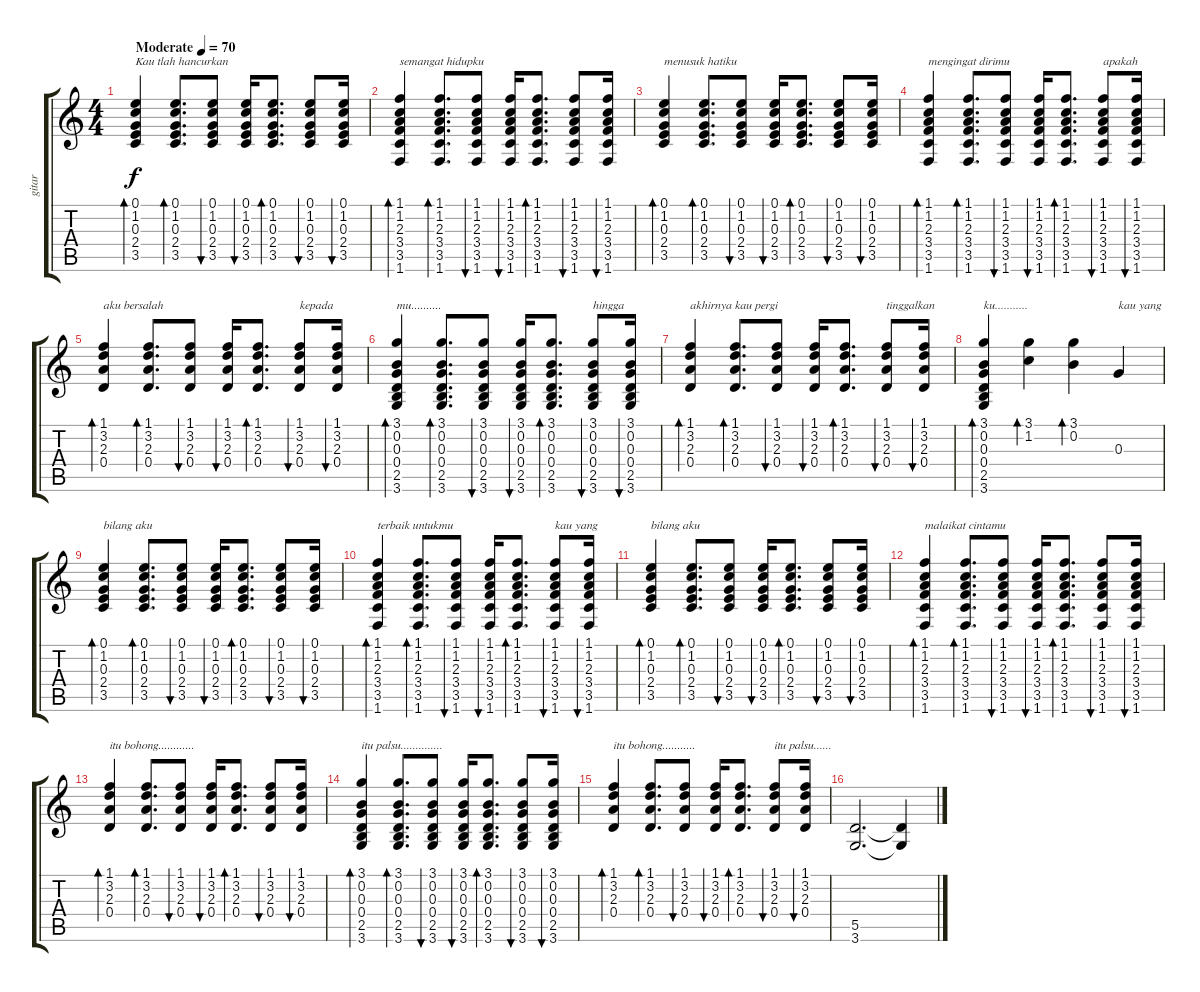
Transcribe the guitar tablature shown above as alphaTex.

\track ("gitar" "gitar") {instrument acousticguitarsteel}
\staff {score tabs}
\tuning (E4 B3 G3 D3 A2 E2) {hide}
\ts (4 4)
\tempo (70 "Moderate")
\clef g2
\ks c
(0.1 1.2 0.3 2.4 3.5).4{bd 60 txt "Kau tlah hancurkan" dy f instrument acousticguitarsteel} (0.1 1.2 0.3 2.4 3.5).8{d bd 30} (0.1 1.2 0.3 2.4 3.5).8{bu 30} (0.1 1.2 0.3 2.4 3.5).16{bu 30} (0.1 1.2 0.3 2.4 3.5).8{d bd 30} (0.1 1.2 0.3 2.4 3.5).8{bu 30} (0.1 1.2 0.3 2.4 3.5).16{bu 30} |
(1.1 1.2 2.3 3.4 3.5 1.6).4{bd 60 txt "semangat hidupku"} (1.1 1.2 2.3 3.4 3.5 1.6).8{d bd 30} (1.1 1.2 2.3 3.4 3.5 1.6).8{bu 30} (1.1 1.2 2.3 3.4 3.5 1.6).16{bu 30} (1.1 1.2 2.3 3.4 3.5 1.6).8{d bd 30} (1.1 1.2 2.3 3.4 3.5 1.6).8{bu 30} (1.1 1.2 2.3 3.4 3.5 1.6).16{bu 30} |
(0.1 1.2 0.3 2.4 3.5).4{bd 60 txt "menusuk hatiku"} (0.1 1.2 0.3 2.4 3.5).8{d bd 30} (0.1 1.2 0.3 2.4 3.5).8{bu 30} (0.1 1.2 0.3 2.4 3.5).16{bu 30} (0.1 1.2 0.3 2.4 3.5).8{d bd 30} (0.1 1.2 0.3 2.4 3.5).8{bu 30} (0.1 1.2 0.3 2.4 3.5).16{bu 30} |
(1.1 1.2 2.3 3.4 3.5 1.6).4{bd 60 txt "mengingat dirimu"} (1.1 1.2 2.3 3.4 3.5 1.6).8{d bd 30} (1.1 1.2 2.3 3.4 3.5 1.6).8{bu 30} (1.1 1.2 2.3 3.4 3.5 1.6).16{bu 30} (1.1 1.2 2.3 3.4 3.5 1.6).8{d bd 30} (1.1 1.2 2.3 3.4 3.5 1.6).8{bu 30 txt "apakah"} (1.1 1.2 2.3 3.4 3.5 1.6).16{bu 30} |
(1.1 3.2 2.3 0.4).4{bd 60 txt "aku bersalah"} (1.1 3.2 2.3 0.4).8{d bd 30} (1.1 3.2 2.3 0.4).8{bu 30} (1.1 3.2 2.3 0.4).16{bu 30} (1.1 3.2 2.3 0.4).8{d bd 30} (1.1 3.2 2.3 0.4).8{bu 30 txt "kepada"} (1.1 3.2 2.3 0.4).16{bu 30} |
(3.1 0.2 0.3 0.4 2.5 3.6).4{bd 60 txt "mu.........."} (3.1 0.2 0.3 0.4 2.5 3.6).8{d bd 30} (3.1 0.2 0.3 0.4 2.5 3.6).8{bu 30} (3.1 0.2 0.3 0.4 2.5 3.6).16{bu 30} (3.1 0.2 0.3 0.4 2.5 3.6).8{d bd 30} (3.1 0.2 0.3 0.4 2.5 3.6).8{bu 30 txt "hingga"} (3.1 0.2 0.3 0.4 2.5 3.6).16{bu 30} |
(1.1 3.2 2.3 0.4).4{bd 60 txt "akhirnya kau pergi"} (1.1 3.2 2.3 0.4).8{d bd 30} (1.1 3.2 2.3 0.4).8{bu 30} (1.1 3.2 2.3 0.4).16{bu 30} (1.1 3.2 2.3 0.4).8{d bd 30} (1.1 3.2 2.3 0.4).8{bu 30 txt "tinggalkan"} (1.1 3.2 2.3 0.4).16{bu 30} |
(3.1 0.2 0.3 0.4 2.5 3.6).4{bd 60 txt "ku..........."} (3.1 1.2).4{bd 30} (3.1 0.2).4{bd 30} 0.3.4{txt "kau yang"} |
(0.1 1.2 0.3 2.4 3.5).4{bd 60 txt "bilang aku"} (0.1 1.2 0.3 2.4 3.5).8{d bd 30} (0.1 1.2 0.3 2.4 3.5).8{bu 30} (0.1 1.2 0.3 2.4 3.5).16{bu 30} (0.1 1.2 0.3 2.4 3.5).8{d bd 30} (0.1 1.2 0.3 2.4 3.5).8{bu 30} (0.1 1.2 0.3 2.4 3.5).16{bu 30} |
(1.1 1.2 2.3 3.4 3.5 1.6).4{bd 60 txt "terbaik untukmu"} (1.1 1.2 2.3 3.4 3.5 1.6).8{d bd 30} (1.1 1.2 2.3 3.4 3.5 1.6).8{bu 30} (1.1 1.2 2.3 3.4 3.5 1.6).16{bu 30} (1.1 1.2 2.3 3.4 3.5 1.6).8{d bd 30} (1.1 1.2 2.3 3.4 3.5 1.6).8{bu 30 txt "kau yang"} (1.1 1.2 2.3 3.4 3.5 1.6).16{bu 30} |
(0.1 1.2 0.3 2.4 3.5).4{bd 60 txt "bilang aku"} (0.1 1.2 0.3 2.4 3.5).8{d bd 30} (0.1 1.2 0.3 2.4 3.5).8{bu 30} (0.1 1.2 0.3 2.4 3.5).16{bu 30} (0.1 1.2 0.3 2.4 3.5).8{d bd 30} (0.1 1.2 0.3 2.4 3.5).8{bu 30} (0.1 1.2 0.3 2.4 3.5).16{bu 30} |
(1.1 1.2 2.3 3.4 3.5 1.6).4{bd 60 txt "malaikat cintamu"} (1.1 1.2 2.3 3.4 3.5 1.6).8{d bd 30} (1.1 1.2 2.3 3.4 3.5 1.6).8{bu 30} (1.1 1.2 2.3 3.4 3.5 1.6).16{bu 30} (1.1 1.2 2.3 3.4 3.5 1.6).8{d bd 30} (1.1 1.2 2.3 3.4 3.5 1.6).8{bu 30} (1.1 1.2 2.3 3.4 3.5 1.6).16{bu 30} |
(1.1 3.2 2.3 0.4).4{bd 60 txt "itu bohong............"} (1.1 3.2 2.3 0.4).8{d bd 30} (1.1 3.2 2.3 0.4).8{bu 30} (1.1 3.2 2.3 0.4).16{bu 30} (1.1 3.2 2.3 0.4).8{d bd 30} (1.1 3.2 2.3 0.4).8{bu 30} (1.1 3.2 2.3 0.4).16{bu 30} |
(3.1 0.2 0.3 0.4 2.5 3.6).4{bd 60 txt "itu palsu.............."} (3.1 0.2 0.3 0.4 2.5 3.6).8{d bd 30} (3.1 0.2 0.3 0.4 2.5 3.6).8{bu 30} (3.1 0.2 0.3 0.4 2.5 3.6).16{bu 30} (3.1 0.2 0.3 0.4 2.5 3.6).8{d bd 30} (3.1 0.2 0.3 0.4 2.5 3.6).8{bu 30} (3.1 0.2 0.3 0.4 2.5 3.6).16{bu 30} |
(1.1 3.2 2.3 0.4).4{bd 60 txt "itu bohong..........."} (1.1 3.2 2.3 0.4).8{d bd 30} (1.1 3.2 2.3 0.4).8{bu 30} (1.1 3.2 2.3 0.4).16{bu 30} (1.1 3.2 2.3 0.4).8{d bd 30} (1.1 3.2 2.3 0.4).8{bu 30 txt "itu palsu......"} (1.1 3.2 2.3 0.4).16{bu 30} |
(5.5 3.6).2{d volume 16 instrument distortionguitar} (5.5{ss t} 3.6{ss t}).4
